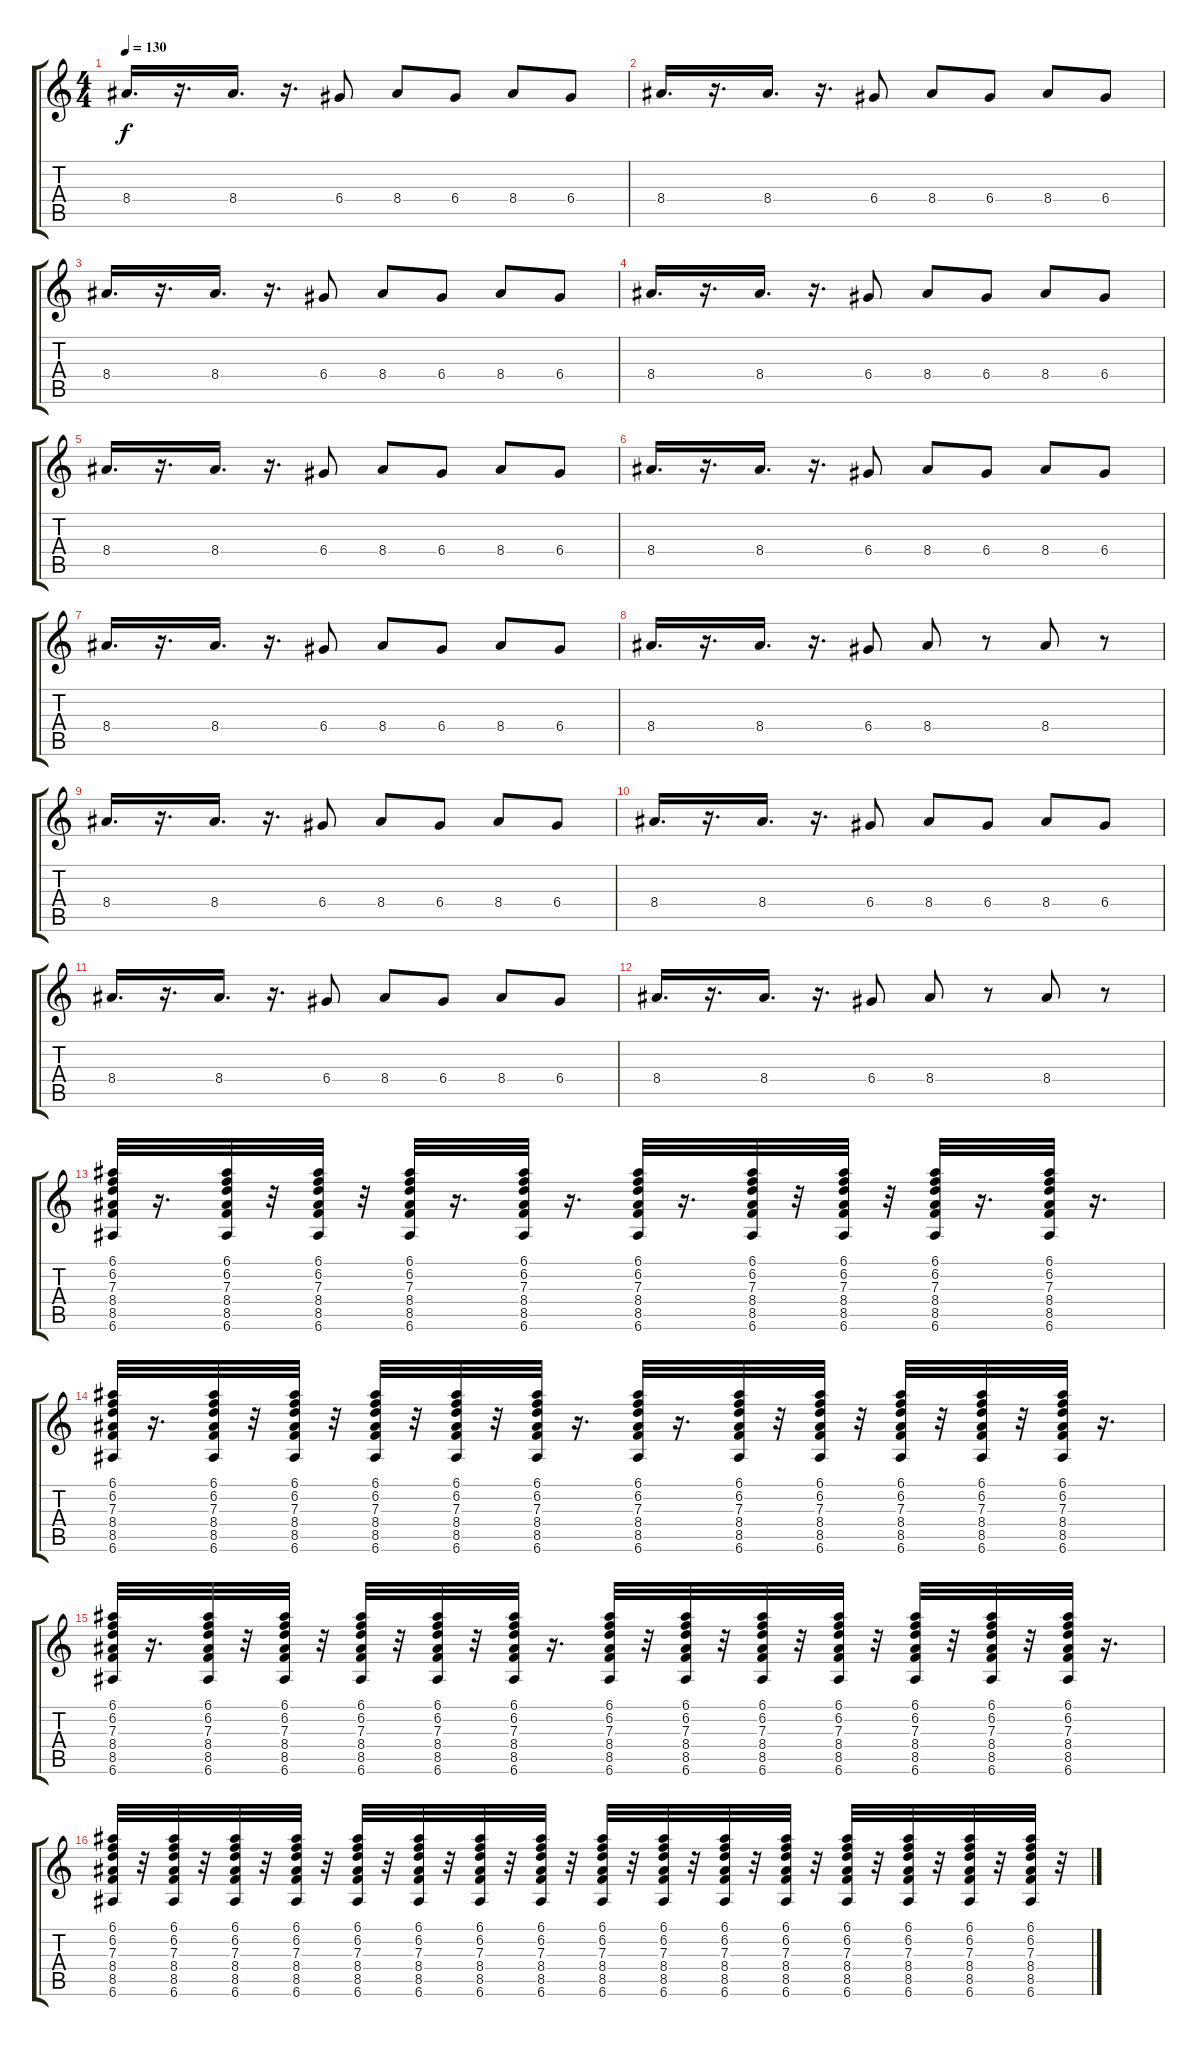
\track "" {instrument overdrivenguitar}
\staff {score tabs}
\tuning (E4 B3 G3 D3 A2 E2) {hide}
\ts (4 4)
\tempo 130
\clef g2
\ks c
8.4.16{d dy f} r.16{d} 8.4.16{d} r.16{d} 6.4.8 8.4.8 6.4.8 8.4.8 6.4.8 |
8.4.16{d} r.16{d} 8.4.16{d} r.16{d} 6.4.8 8.4.8 6.4.8 8.4.8 6.4.8 |
8.4.16{d} r.16{d} 8.4.16{d} r.16{d} 6.4.8 8.4.8 6.4.8 8.4.8 6.4.8 |
8.4.16{d} r.16{d} 8.4.16{d} r.16{d} 6.4.8 8.4.8 6.4.8 8.4.8 6.4.8 |
8.4.16{d} r.16{d} 8.4.16{d} r.16{d} 6.4.8 8.4.8 6.4.8 8.4.8 6.4.8 |
8.4.16{d} r.16{d} 8.4.16{d} r.16{d} 6.4.8 8.4.8 6.4.8 8.4.8 6.4.8 |
8.4.16{d} r.16{d} 8.4.16{d} r.16{d} 6.4.8 8.4.8 6.4.8 8.4.8 6.4.8 |
8.4.16{d} r.16{d} 8.4.16{d} r.16{d} 6.4.8 8.4.8 r.8 8.4.8 r.8 |
8.4.16{d} r.16{d} 8.4.16{d} r.16{d} 6.4.8 8.4.8 6.4.8 8.4.8 6.4.8 |
8.4.16{d} r.16{d} 8.4.16{d} r.16{d} 6.4.8 8.4.8 6.4.8 8.4.8 6.4.8 |
8.4.16{d} r.16{d} 8.4.16{d} r.16{d} 6.4.8 8.4.8 6.4.8 8.4.8 6.4.8 |
8.4.16{d} r.16{d} 8.4.16{d} r.16{d} 6.4.8 8.4.8 r.8 8.4.8 r.8 |
(6.1 6.2 7.3 8.4 8.5 6.6).32 r.16{d} (6.1 6.2 7.3 8.4 8.5 6.6).32 r.32 (6.1 6.2 7.3 8.4 8.5 6.6).32 r.32 (6.1 6.2 7.3 8.4 8.5 6.6).32 r.16{d} (6.1 6.2 7.3 8.4 8.5 6.6).32 r.16{d} (6.1 6.2 7.3 8.4 8.5 6.6).32 r.16{d} (6.1 6.2 7.3 8.4 8.5 6.6).32 r.32 (6.1 6.2 7.3 8.4 8.5 6.6).32 r.32 (6.1 6.2 7.3 8.4 8.5 6.6).32 r.16{d} (6.1 6.2 7.3 8.4 8.5 6.6).32 r.16{d} |
(6.1 6.2 7.3 8.4 8.5 6.6).32 r.16{d} (6.1 6.2 7.3 8.4 8.5 6.6).32 r.32 (6.1 6.2 7.3 8.4 8.5 6.6).32 r.32 (6.1 6.2 7.3 8.4 8.5 6.6).32 r.32 (6.1 6.2 7.3 8.4 8.5 6.6).32 r.32 (6.1 6.2 7.3 8.4 8.5 6.6).32 r.16{d} (6.1 6.2 7.3 8.4 8.5 6.6).32 r.16{d} (6.1 6.2 7.3 8.4 8.5 6.6).32 r.32 (6.1 6.2 7.3 8.4 8.5 6.6).32 r.32 (6.1 6.2 7.3 8.4 8.5 6.6).32 r.32 (6.1 6.2 7.3 8.4 8.5 6.6).32 r.32 (6.1 6.2 7.3 8.4 8.5 6.6).32 r.16{d} |
(6.1 6.2 7.3 8.4 8.5 6.6).32 r.16{d} (6.1 6.2 7.3 8.4 8.5 6.6).32 r.32 (6.1 6.2 7.3 8.4 8.5 6.6).32 r.32 (6.1 6.2 7.3 8.4 8.5 6.6).32 r.32 (6.1 6.2 7.3 8.4 8.5 6.6).32 r.32 (6.1 6.2 7.3 8.4 8.5 6.6).32 r.16{d} (6.1 6.2 7.3 8.4 8.5 6.6).32 r.32 (6.1 6.2 7.3 8.4 8.5 6.6).32 r.32 (6.1 6.2 7.3 8.4 8.5 6.6).32 r.32 (6.1 6.2 7.3 8.4 8.5 6.6).32 r.32 (6.1 6.2 7.3 8.4 8.5 6.6).32 r.32 (6.1 6.2 7.3 8.4 8.5 6.6).32 r.32 (6.1 6.2 7.3 8.4 8.5 6.6).32 r.16{d} |
(6.1 6.2 7.3 8.4 8.5 6.6).32 r.32 (6.1 6.2 7.3 8.4 8.5 6.6).32 r.32 (6.1 6.2 7.3 8.4 8.5 6.6).32 r.32 (6.1 6.2 7.3 8.4 8.5 6.6).32 r.32 (6.1 6.2 7.3 8.4 8.5 6.6).32 r.32 (6.1 6.2 7.3 8.4 8.5 6.6).32 r.32 (6.1 6.2 7.3 8.4 8.5 6.6).32 r.32 (6.1 6.2 7.3 8.4 8.5 6.6).32 r.32 (6.1 6.2 7.3 8.4 8.5 6.6).32 r.32 (6.1 6.2 7.3 8.4 8.5 6.6).32 r.32 (6.1 6.2 7.3 8.4 8.5 6.6).32 r.32 (6.1 6.2 7.3 8.4 8.5 6.6).32 r.32 (6.1 6.2 7.3 8.4 8.5 6.6).32 r.32 (6.1 6.2 7.3 8.4 8.5 6.6).32 r.32 (6.1 6.2 7.3 8.4 8.5 6.6).32 r.32 (6.1 6.2 7.3 8.4 8.5 6.6).32 r.32
